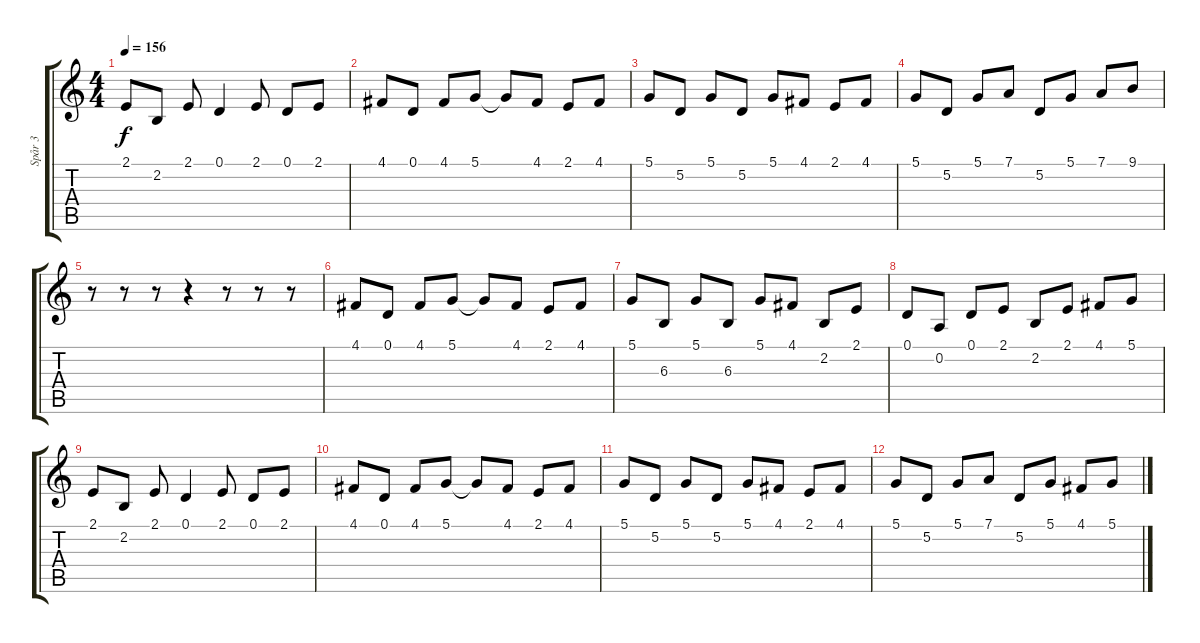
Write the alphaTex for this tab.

\track ("Spår 3" "Spår 3") {instrument lead2sawtooth}
\staff {score tabs}
\tuning (D4 A3 F3 C3 G2 C2) {hide}
\ts (4 4)
\tempo 156
\clef g2
\ks c
2.1.8{dy f} 2.2.8 2.1.8 0.1.4 2.1.8 0.1.8 2.1.8 |
4.1.8 0.1.8 4.1.8 5.1.8 5.1{t}.8 4.1.8 2.1.8 4.1.8 |
5.1.8 5.2.8 5.1.8 5.2.8 5.1.8 4.1.8 2.1.8 4.1.8 |
5.1.8 5.2.8 5.1.8 7.1.8 5.2.8 5.1.8 7.1.8 9.1.8 |
r.8 r.8 r.8 r.4 r.8 r.8 r.8 |
4.1.8 0.1.8 4.1.8 5.1.8 5.1{t}.8 4.1.8 2.1.8 4.1.8 |
5.1.8 6.3.8 5.1.8 6.3.8 5.1.8 4.1.8 2.2.8 2.1.8 |
0.1.8 0.2.8 0.1.8 2.1.8 2.2.8 2.1.8 4.1.8 5.1.8 |
2.1.8 2.2.8 2.1.8 0.1.4 2.1.8 0.1.8 2.1.8 |
4.1.8 0.1.8 4.1.8 5.1.8 5.1{t}.8 4.1.8 2.1.8 4.1.8 |
5.1.8 5.2.8 5.1.8 5.2.8 5.1.8 4.1.8 2.1.8 4.1.8 |
5.1.8 5.2.8 5.1.8 7.1.8 5.2.8 5.1.8 4.1.8 5.1.8
